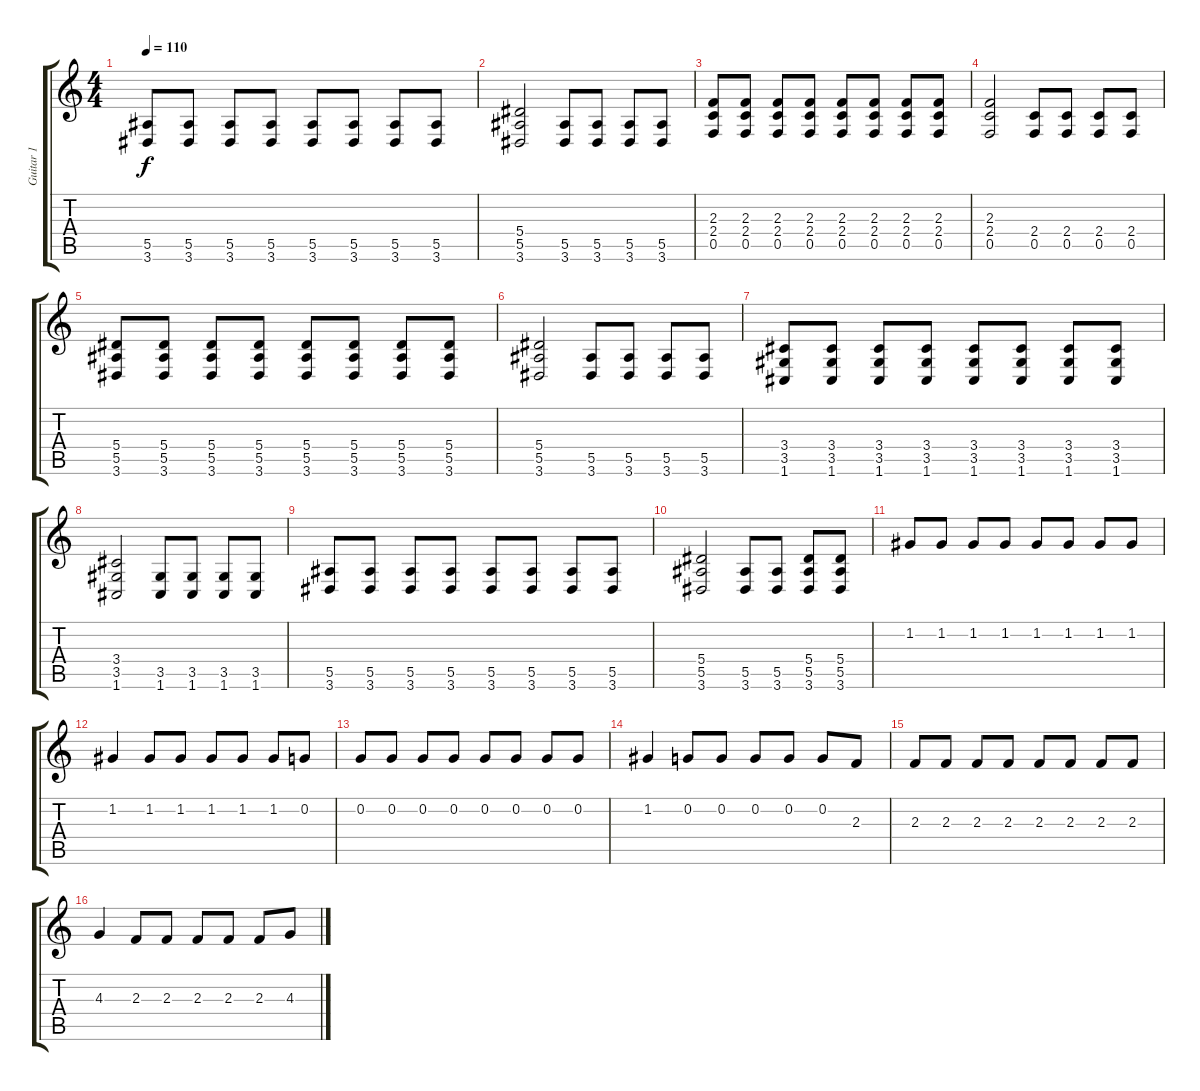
\track ("Guitar 1" "Guitar 1") {instrument distortionguitar}
\staff {score tabs}
\tuning (C4 G3 Eb3 Bb2 F2 C2) {hide}
\ts (4 4)
\tempo 110
\clef g2
\ks c
(5.5 3.6).8{dy f} (5.5 3.6).8 (5.5 3.6).8 (5.5 3.6).8 (5.5 3.6).8 (5.5 3.6).8 (5.5 3.6).8 (5.5 3.6).8 |
(5.4 5.5 3.6).2 (5.5 3.6).8 (5.5 3.6).8 (5.5 3.6).8 (5.5 3.6).8 |
(2.3 2.4 0.5).8 (2.3 2.4 0.5).8 (2.3 2.4 0.5).8 (2.3 2.4 0.5).8 (2.3 2.4 0.5).8 (2.3 2.4 0.5).8 (2.3 2.4 0.5).8 (2.3 2.4 0.5).8 |
(2.3 2.4 0.5).2 (2.4 0.5).8 (2.4 0.5).8 (2.4 0.5).8 (2.4 0.5).8 |
(5.4 5.5 3.6).8 (5.4 5.5 3.6).8 (5.4 5.5 3.6).8 (5.4 5.5 3.6).8 (5.4 5.5 3.6).8 (5.4 5.5 3.6).8 (5.4 5.5 3.6).8 (5.4 5.5 3.6).8 |
(5.4 5.5 3.6).2 (5.5 3.6).8 (5.5 3.6).8 (5.5 3.6).8 (5.5 3.6).8 |
(3.4 3.5 1.6).8 (3.4 3.5 1.6).8 (3.4 3.5 1.6).8 (3.4 3.5 1.6).8 (3.4 3.5 1.6).8 (3.4 3.5 1.6).8 (3.4 3.5 1.6).8 (3.4 3.5 1.6).8 |
(3.4 3.5 1.6).2 (3.5 1.6).8 (3.5 1.6).8 (3.5 1.6).8 (3.5 1.6).8 |
(5.5 3.6).8 (5.5 3.6).8 (5.5 3.6).8 (5.5 3.6).8 (5.5 3.6).8 (5.5 3.6).8 (5.5 3.6).8 (5.5 3.6).8 |
(5.4 5.5 3.6).2 (5.5 3.6).8 (5.5 3.6).8 (5.4 5.5 3.6).8 (5.4 5.5 3.6).8 |
1.2.8 1.2.8 1.2.8 1.2.8 1.2.8 1.2.8 1.2.8 1.2.8 |
1.2.4 1.2.8 1.2.8 1.2.8 1.2.8 1.2.8 0.2.8 |
0.2.8 0.2.8 0.2.8 0.2.8 0.2.8 0.2.8 0.2.8 0.2.8 |
1.2.4 0.2.8 0.2.8 0.2.8 0.2.8 0.2.8 2.3.8 |
2.3.8 2.3.8 2.3.8 2.3.8 2.3.8 2.3.8 2.3.8 2.3.8 |
4.3.4 2.3.8 2.3.8 2.3.8 2.3.8 2.3.8 4.3.8
